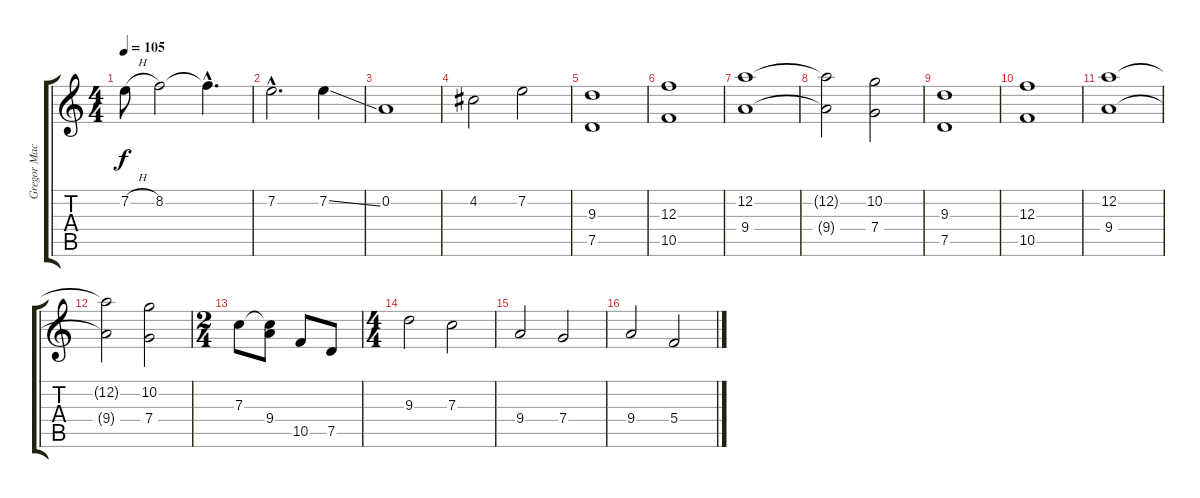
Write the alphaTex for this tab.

\track ("Gregor Mackintosh" "Gregor Mac") {instrument distortionguitar}
\staff {score tabs}
\tuning (D4 A3 F3 C3 G2 D2) {hide}
\ts (4 4)
\tempo 105
\clef g2
\ks c
7.2{h}.8{dy f} 8.2.2 8.2{hac t}.4{d} |
7.2{hac}.2{d} 7.2{ss}.4 |
0.2.1 |
4.2.2 7.2.2 |
(9.3 7.5).1 |
(12.3 10.5).1 |
(12.2 9.4).1 |
(12.2{t} 9.4{t}).2 (10.2 7.4).2 |
(9.3 7.5).1 |
(12.3 10.5).1 |
(12.2 9.4).1 |
(12.2{t} 9.4{t}).2 (10.2 7.4).2 |
\ts (2 4)
7.3.8 (7.3{t} 9.4).8 10.5.8 7.5.8 |
\ts (4 4)
9.3.2 7.3.2 |
9.4.2 7.4.2 |
9.4.2 5.4.2
